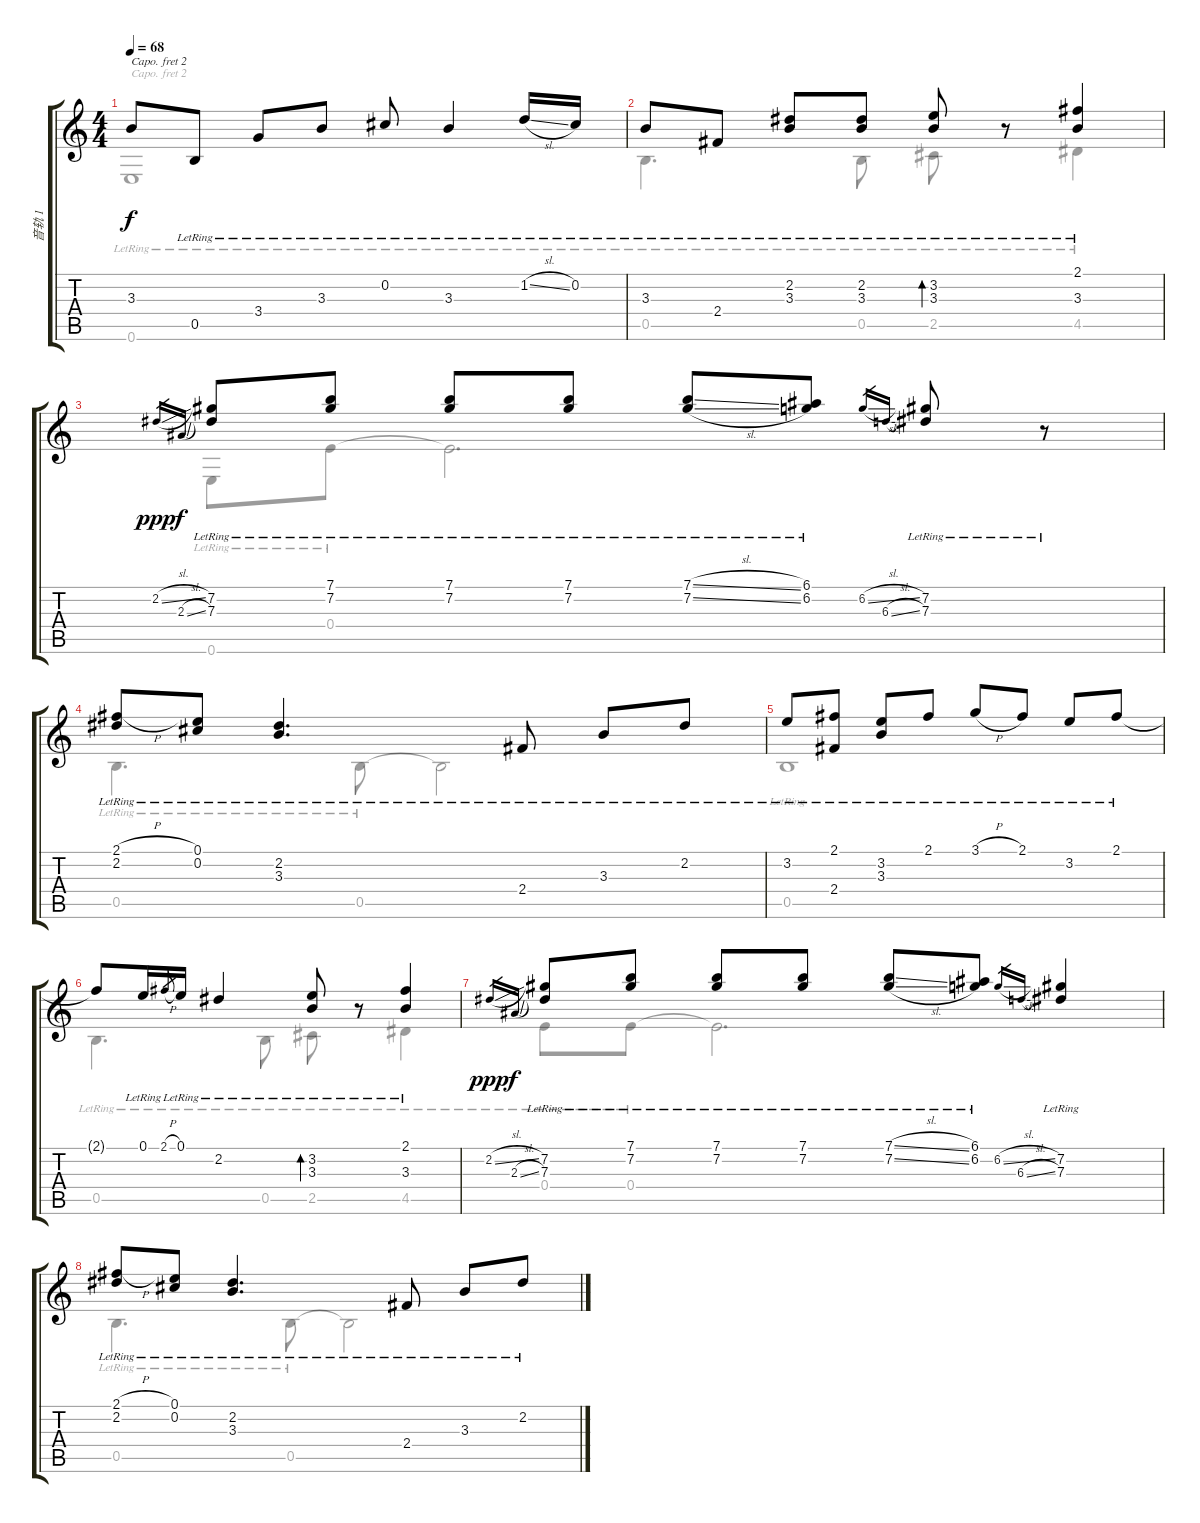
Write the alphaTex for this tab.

\track ("音轨 1" "音轨 1") {instrument acousticguitarsteel}
\staff {score tabs}
\capo 2
\tuning (D4 B3 Gb3 D3 A2 D2) {hide}
\voice
\ts (4 4)
\tempo 68
\clef g2
\ks c
3.3{t}.8{dy f} 0.5{lr}.8{txt ""} 3.4{lr}.8 3.3{lr}.8 0.2{lr}.8 3.3{lr}.4 1.2{sl lr}.16 0.2{lr}.16 |
3.3{lr}.8 2.4{lr}.8 (2.2{lr} 3.3{lr}).8 (2.2{lr} 3.3{lr}).8 (3.2{lr} 3.3{lr}).8{bd 240} r.8 (2.1{lr} 3.3{lr}).4 |
2.2{sl}.16{gr dy ppp} 2.3{sl}.16{gr dy f} (7.2{lr} 7.3{lr}).8 (7.1{lr} 7.2{lr}).8 (7.1{lr} 7.2{lr}).8 (7.1{lr} 7.2{lr}).8 (7.1{sl lr} 7.2{sl lr}).8 (6.1{lr} 6.2{lr}).8 6.2{sl}.16{gr} 6.3{sl}.16{gr} (7.2{lr} 7.3{lr}).8 r.8 |
(2.1{h lr} 2.2{lr}).8 (0.1{lr} 0.2{lr}).8 (2.2{lr} 3.3{lr}).4{d} 2.4{lr}.8 3.3{lr}.8 2.2{lr}.8 |
3.2{lr}.8 (2.1{lr} 2.4{lr}).8 (3.2{lr} 3.3{lr}).8 2.1{lr}.8 3.1{h lr}.8 2.1{lr}.8 3.2{lr}.8 2.1{lr}.8 |
2.1{t}.8 0.1{lr}.16 2.1{h}.8{gr} 0.1{lr}.16 2.2{lr}.4 (3.2{lr} 3.3{lr}).8{bd 240} r.8 (2.1{lr} 3.3{lr}).4 |
2.2{sl}.16{gr dy ppp} 2.3{sl}.16{gr dy f} (7.2{lr} 7.3{lr}).8 (7.1{lr} 7.2{lr}).8 (7.1{lr} 7.2{lr}).8 (7.1{lr} 7.2{lr}).8 (7.1{sl lr} 7.2{sl lr}).8 (6.1{lr} 6.2{lr}).8 6.2{sl}.16{gr} 6.3{sl}.16{gr} (7.2{lr} 7.3{lr}).4 |
(2.1{h lr} 2.2{lr}).8 (0.1{lr} 0.2{lr}).8 (2.2{lr} 3.3{lr}).4{d} 2.4{lr}.8 3.3{lr}.8 2.2{lr}.8
\voice
\clef g2
\ottava regular
\simile none
\ks c
0.6{lr}.1{dy f} |
0.5{lr}.4{d} 0.5{lr}.8 2.5{lr}.8 r.8 4.5{lr}.4 |
0.6{lr}.8 0.4{lr}.8 0.4{t}.2{d} |
0.5{lr}.4{d} 0.5{lr}.8 0.5{t}.2 |
0.5{lr}.1 |
0.5{lr}.4{d} 0.5{lr}.8 2.5{lr}.8 r.8 4.5{lr}.4 |
0.4{lr}.8 0.4{lr}.8 0.4{t}.2{d} |
0.5{lr}.4{d} 0.5{lr}.8 0.5{t}.2
